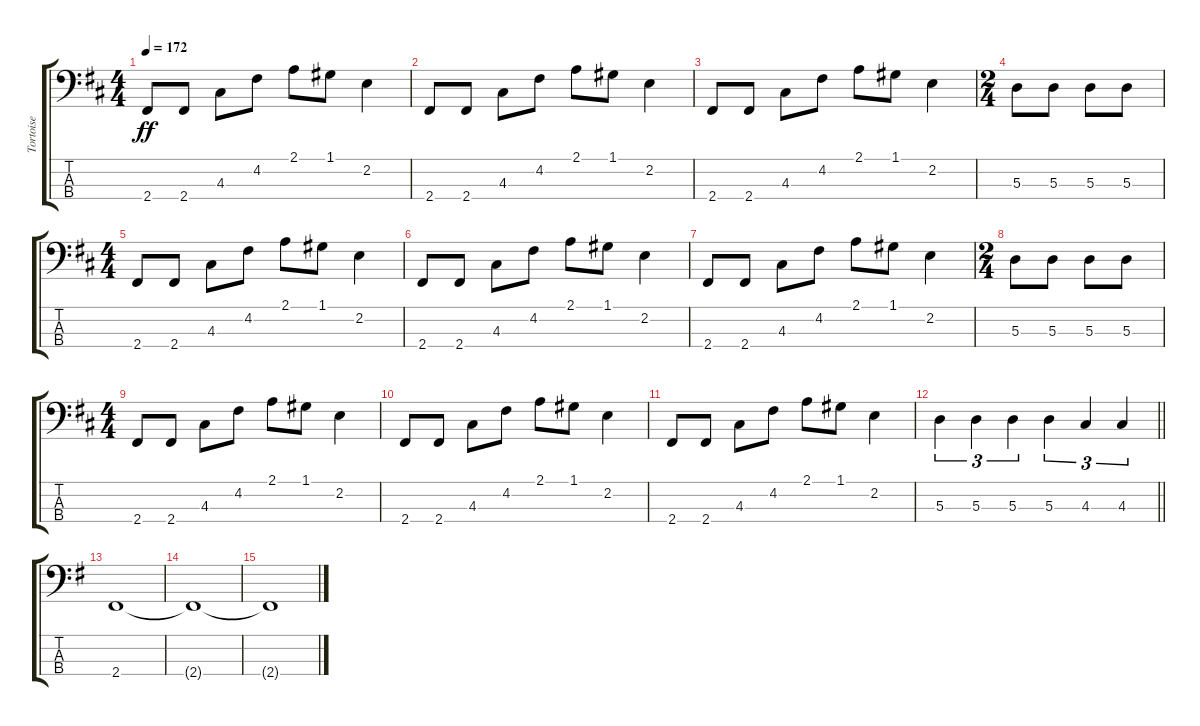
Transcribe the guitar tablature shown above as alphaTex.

\track ("Tortoise" "Tortoise") {instrument electricbassfinger}
\staff {score tabs}
\tuning (G2 D2 A1 E1) {hide}
\ts (4 4)
\tempo 172
\clef f4
\ks d
2.4.8{dy ff} 2.4.8 4.3.8 4.2.8 2.1.8 1.1.8 2.2.4 |
2.4.8 2.4.8 4.3.8 4.2.8 2.1.8 1.1.8 2.2.4 |
2.4.8 2.4.8 4.3.8 4.2.8 2.1.8 1.1.8 2.2.4 |
\ts (2 4)
5.3.8 5.3.8 5.3.8 5.3.8 |
\ts (4 4)
2.4.8 2.4.8 4.3.8 4.2.8 2.1.8 1.1.8 2.2.4 |
2.4.8 2.4.8 4.3.8 4.2.8 2.1.8 1.1.8 2.2.4 |
2.4.8 2.4.8 4.3.8 4.2.8 2.1.8 1.1.8 2.2.4 |
\ts (2 4)
5.3.8 5.3.8 5.3.8 5.3.8 |
\ts (4 4)
2.4.8 2.4.8 4.3.8 4.2.8 2.1.8 1.1.8 2.2.4 |
2.4.8 2.4.8 4.3.8 4.2.8 2.1.8 1.1.8 2.2.4 |
2.4.8 2.4.8 4.3.8 4.2.8 2.1.8 1.1.8 2.2.4 |
\barLineRight lightlight
5.3.4{tu (3 2)} 5.3.4{tu (3 2)} 5.3.4{tu (3 2)} 5.3.4{tu (3 2)} 4.3.4{tu (3 2)} 4.3.4{tu (3 2)} |
\ks g
2.4.1{volume 4} |
2.4{t}.1 |
2.4{t}.1
